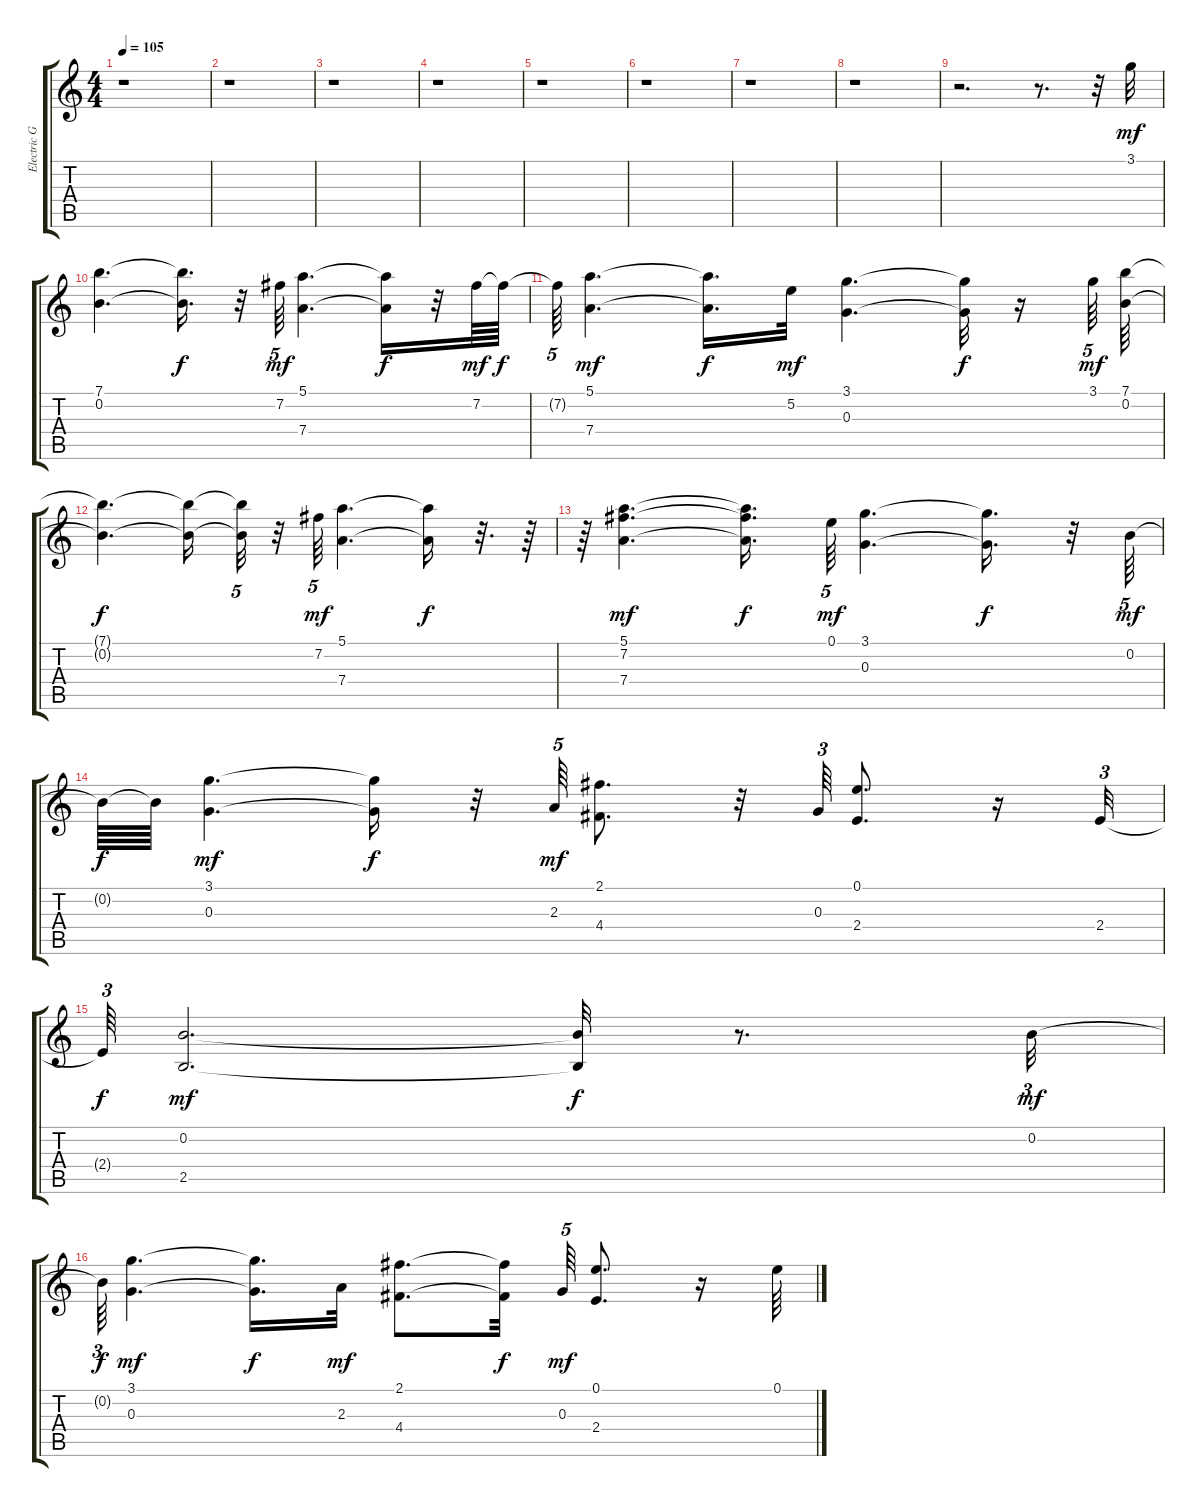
\track ("Electric Guitar (clean)" "Electric G") {instrument electricguitarclean}
\staff {score tabs}
\tuning (E4 B3 G3 D3 A2 E2) {hide}
\ts (4 4)
\tempo 105
\clef g2
\ks c
r.1{dy mf} |
r.1 |
r.1 |
r.1 |
r.1 |
r.1 |
r.1 |
r.1 |
r.2{d} r.8{d} r.32 3.1.32{volume 14} |
(7.1 0.2).4{d} (7.1{t} 0.2{t}).16{d dy f} r.32 7.2.64{tu (5 4) dy mf} (5.1 7.4).4{d} (5.1{t} 7.4{t}).16{dy f} r.32 7.2.64{dy mf} 7.2{t}.64{dy f} |
7.2{t}.64{tu (5 4)} (5.1 7.4).4{d dy mf} (5.1{t} 7.4{t}).16{d dy f} 5.2.32{dy mf} (3.1 0.3).4{d} (3.1{t} 0.3{t}).32{dy f} r.16 3.1.64{tu (5 4) dy mf} (7.1 0.2).64 |
(7.1{t} 0.2{t}).4{d dy f} (7.1{t} 0.2{t}).16 (7.1{t} 0.2{t}).32{tu (5 4)} r.32 7.2.64{tu (5 4) dy mf} (5.1 7.4).4{d} (5.1{t} 7.4{t}).16{dy f} r.32{d} r.64 |
r.64 (5.1 7.2 7.4).4{d dy mf} (5.1{t} 7.2{t} 7.4{t}).16{d dy f} 0.1.64{tu (5 4) dy mf} (3.1 0.3).4{d} (3.1{t} 0.3{t}).16{d dy f} r.32 0.2.64{tu (5 4) dy mf} |
0.2{t}.64{dy f} 0.2{t}.64 (3.1 0.3).4{d dy mf} (3.1{t} 0.3{t}).16{dy f} r.32 2.3.64{tu (5 4) dy mf} (2.1 4.4).8{d} r.32 0.3.64{tu (3 2)} (0.1 2.4).8{d} r.16 2.4.32{tu (3 2)} |
2.4{t}.64{tu (3 2) dy f} (0.2 2.5).2{d dy mf} (0.2{t} 2.5{t}).32{dy f} r.8{d} 0.2.32{tu (3 2) dy mf} |
0.2{t}.64{tu (3 2) dy f} (3.1 0.3).4{d dy mf} (3.1{t} 0.3{t}).16{d dy f} 2.3.32{dy mf} (2.1 4.4).8{d} (2.1{t} 4.4{t}).32{dy f} 0.3.64{tu (5 4) dy mf} (0.1 2.4).8{d} r.16 0.1.64
